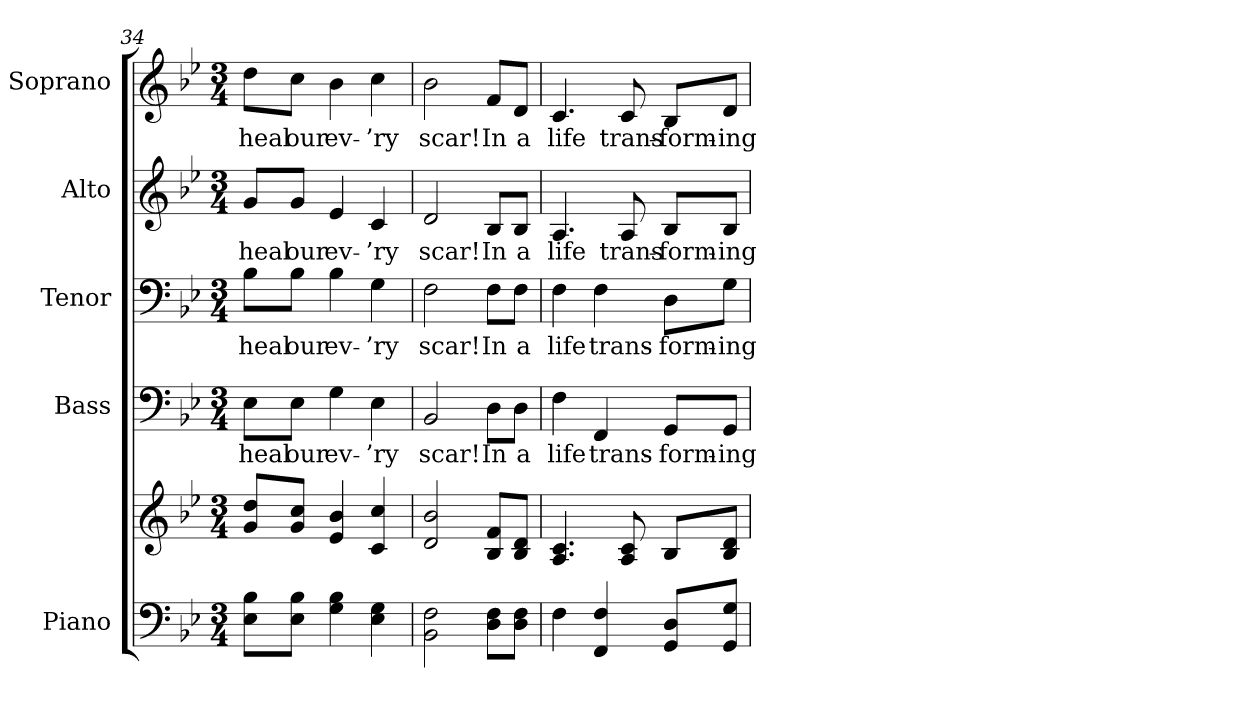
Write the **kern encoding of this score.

**kern	**kern	**kern	**text	**kern	**text	**kern	**text	**kern	**text
*part5	*part5	*part4	*part4	*part3	*part3	*part2	*part2	*part1	*part1
*staff6	*staff5	*staff4	*staff4	*staff3	*staff3	*staff2	*staff2	*staff1	*staff1
*I"Piano	*	*I"Bass	*	*I"Tenor	*	*I"Alto	*	*I"Soprano	*
*I'Pno.	*	*I'B.	*	*I'T.	*	*I'A.	*	*I'S.	*
*clefF4	*clefG2	*clefF4	*	*clefF4	*	*clefG2	*	*clefG2	*
*k[b-e-]	*k[b-e-]	*k[b-e-]	*	*k[b-e-]	*	*k[b-e-]	*	*k[b-e-]	*
*B-:	*B-:	*B-:	*	*B-:	*	*B-:	*	*B-:	*
*M3/4	*M3/4	*M3/4	*	*M3/4	*	*M3/4	*	*M3/4	*
=34	=34	=34	=34	=34	=34	=34	=34	=34	=34
!	!	!	!LO:LY:b:color=#000000	!	!	!	!	!	!
!	!	!	!	!	!LO:LY:b:color=#000000	!	!	!	!
!	!	!	!	!	!	!	!LO:LY:b:color=#000000	!	!
!	!	!	!	!	!	!	!	!	!LO:LY:b:color=#000000
8E-i\ 8B-i\L	8gi/ 8ddi/L	8E-i\L	heal	8B-i\L	heal	8gi/L	heal	8ddi\L	heal
!	!	!	!LO:LY:b:color=#000000	!	!	!	!	!	!
!	!	!	!	!	!LO:LY:b:color=#000000	!	!	!	!
!	!	!	!	!	!	!	!LO:LY:b:color=#000000	!	!
!	!	!	!	!	!	!	!	!	!LO:LY:b:color=#000000
8E-i\ 8B-i\J	8gi/ 8cci/J	8E-i\J	our	8B-i\J	our	8gi/J	our	8cci\J	our
!	!	!	!LO:LY:b:color=#000000	!	!	!	!	!	!
!	!	!	!	!	!LO:LY:b:color=#000000	!	!	!	!
!	!	!	!	!	!	!	!LO:LY:b:color=#000000	!	!
!	!	!	!	!	!	!	!	!	!LO:LY:b:color=#000000
4Gi\ 4B-i	4e-i/ 4b-i	4Gi\	ev-	4B-i\	ev-	4e-i/	ev-	4b-i\	ev-
!	!	!	!LO:LY:b:color=#000000	!	!	!	!	!	!
!	!	!	!	!	!LO:LY:b:color=#000000	!	!	!	!
!	!	!	!	!	!	!	!LO:LY:b:color=#000000	!	!
!	!	!	!	!	!	!	!	!	!LO:LY:b:color=#000000
4E-i\ 4Gi	4ci/ 4cci	4E-i\	-’ry	4Gi\	-’ry	4ci/	-’ry	4cci\	-’ry
!!LO:PB:g=z
=35	=35	=35	=35	=35	=35	=35	=35	=35	=35
!	!	!	!LO:LY:b:color=#000000	!	!	!	!	!	!
!	!	!	!	!	!LO:LY:b:color=#000000	!	!	!	!
!	!	!	!	!	!	!	!LO:LY:b:color=#000000	!	!
!	!	!	!	!	!	!	!	!	!LO:LY:b:color=#000000
2BB-i\ 2Fi	2di/ 2b-i	2BB-i/	scar!	2Fi\	scar!	2di/	scar!	2b-i\	scar!
!	!	!	!LO:LY:b:color=#000000	!	!	!	!	!	!
!	!	!	!	!	!LO:LY:b:color=#000000	!	!	!	!
!	!	!	!	!	!	!	!LO:LY:b:color=#000000	!	!
!	!	!	!	!	!	!	!	!	!LO:LY:b:color=#000000
8Di\ 8Fi\L	8B-i/ 8fi/L	8Di\L	In	8Fi\L	In	8B-i/L	In	8fi/L	In
!	!	!	!LO:LY:b:color=#000000	!	!	!	!	!	!
!	!	!	!	!	!LO:LY:b:color=#000000	!	!	!	!
!	!	!	!	!	!	!	!LO:LY:b:color=#000000	!	!
!	!	!	!	!	!	!	!	!	!LO:LY:b:color=#000000
8Di\ 8Fi\J	8B-i/ 8di/J	8Di\J	a	8Fi\J	a	8B-i/J	a	8di/J	a
=36	=36	=36	=36	=36	=36	=36	=36	=36	=36
!	!	!	!LO:LY:b:color=#000000	!	!	!	!	!	!
!	!	!	!	!	!LO:LY:b:color=#000000	!	!	!	!
!	!	!	!	!	!	!	!LO:LY:b:color=#000000	!	!
!	!	!	!	!	!	!	!	!	!LO:LY:b:color=#000000
4Fi\	4.Ai/ 4.ci	4Fi\	life	4Fi\	life	4.Ai/	life	4.ci/	life
!	!	!	!LO:LY:b:color=#000000	!	!	!	!	!	!
!	!	!	!	!	!LO:LY:b:color=#000000	!	!	!	!
4FFi/ 4Fi	.	4FFi/	trans-	4Fi\	trans-	.	.	.	.
!	!	!	!	!	!	!	!LO:LY:b:color=#000000	!	!
!	!	!	!	!	!	!	!	!	!LO:LY:b:color=#000000
.	8Ai/ 8ci	.	.	.	.	8Ai/	trans-	8ci/	trans-
!	!	!	!LO:LY:b:color=#000000	!	!	!	!	!	!
!	!	!	!	!	!LO:LY:b:color=#000000	!	!	!	!
!	!	!	!	!	!	!	!LO:LY:b:color=#000000	!	!
!	!	!	!	!	!	!	!	!	!LO:LY:b:color=#000000
8GGi/ 8Di/L	8B-i/L	8GGi/L	-form-	8Di\L	-form-	8B-i/L	-form-	8B-i/L	-form-
!	!	!	!LO:LY:b:color=#000000	!	!	!	!	!	!
!	!	!	!	!	!LO:LY:b:color=#000000	!	!	!	!
!	!	!	!	!	!	!	!LO:LY:b:color=#000000	!	!
!	!	!	!	!	!	!	!	!	!LO:LY:b:color=#000000
8GGi/ 8Gi/J	8B-i/ 8di/J	8GGi/J	-ing	8Gi\J	-ing	8B-i/J	-ing	8di/J	-ing
=	=	=	=	=	=	=	=	=	=
*-	*-	*-	*-	*-	*-	*-	*-	*-	*-
